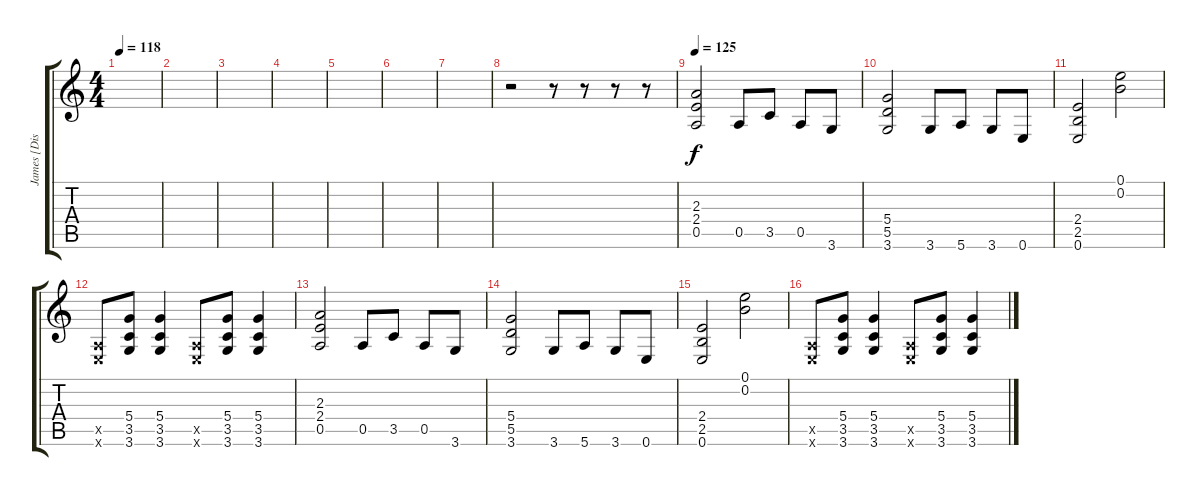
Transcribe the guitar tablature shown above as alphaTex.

\track ("James [Distortion]" "James [Dis") {instrument distortionguitar}
\staff {score tabs}
\tuning (E4 B3 G3 D3 A2 E2) {hide}
\ts (4 4)
\tempo 118
\clef g2
\ks c
|
|
|
|
|
|
|
r.2 r.8 r.8 r.8 r.8 |
\tempo 125
(2.3 2.4 0.5).2 0.5.8 3.5.8 0.5.8 3.6.8 |
(5.4 5.5 3.6).2 3.6.8 5.6.8 3.6.8 0.6.8 |
(2.4 2.5 0.6).2 (0.1 0.2).2 |
(0.5{x} 0.6{x}).8 (5.4 3.5 3.6).8 (5.4 3.5 3.6).4 (0.5{x} 0.6{x}).8 (5.4 3.5 3.6).8 (5.4 3.5 3.6).4 |
(2.3 2.4 0.5).2 0.5.8 3.5.8 0.5.8 3.6.8 |
(5.4 5.5 3.6).2 3.6.8 5.6.8 3.6.8 0.6.8 |
(2.4 2.5 0.6).2 (0.1 0.2).2 |
(0.5{x} 0.6{x}).8 (5.4 3.5 3.6).8 (5.4 3.5 3.6).4 (0.5{x} 0.6{x}).8 (5.4 3.5 3.6).8 (5.4 3.5 3.6).4
